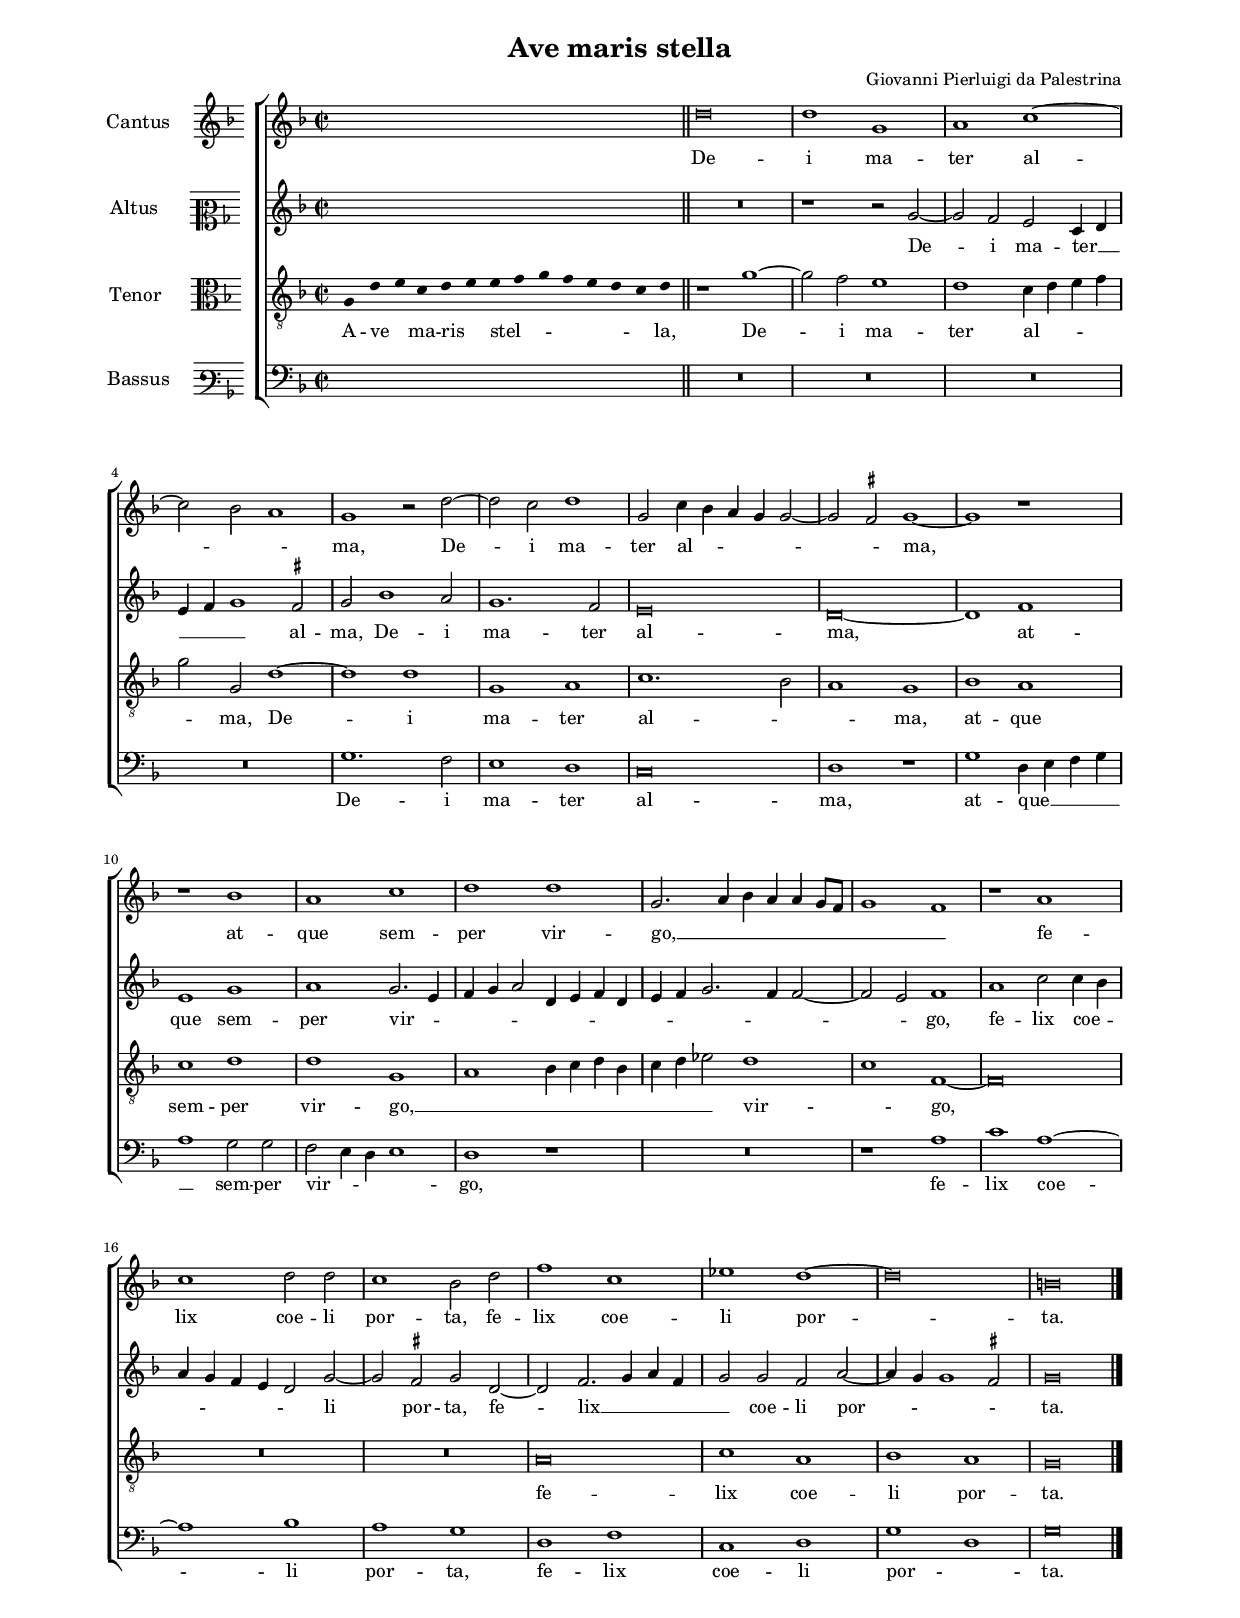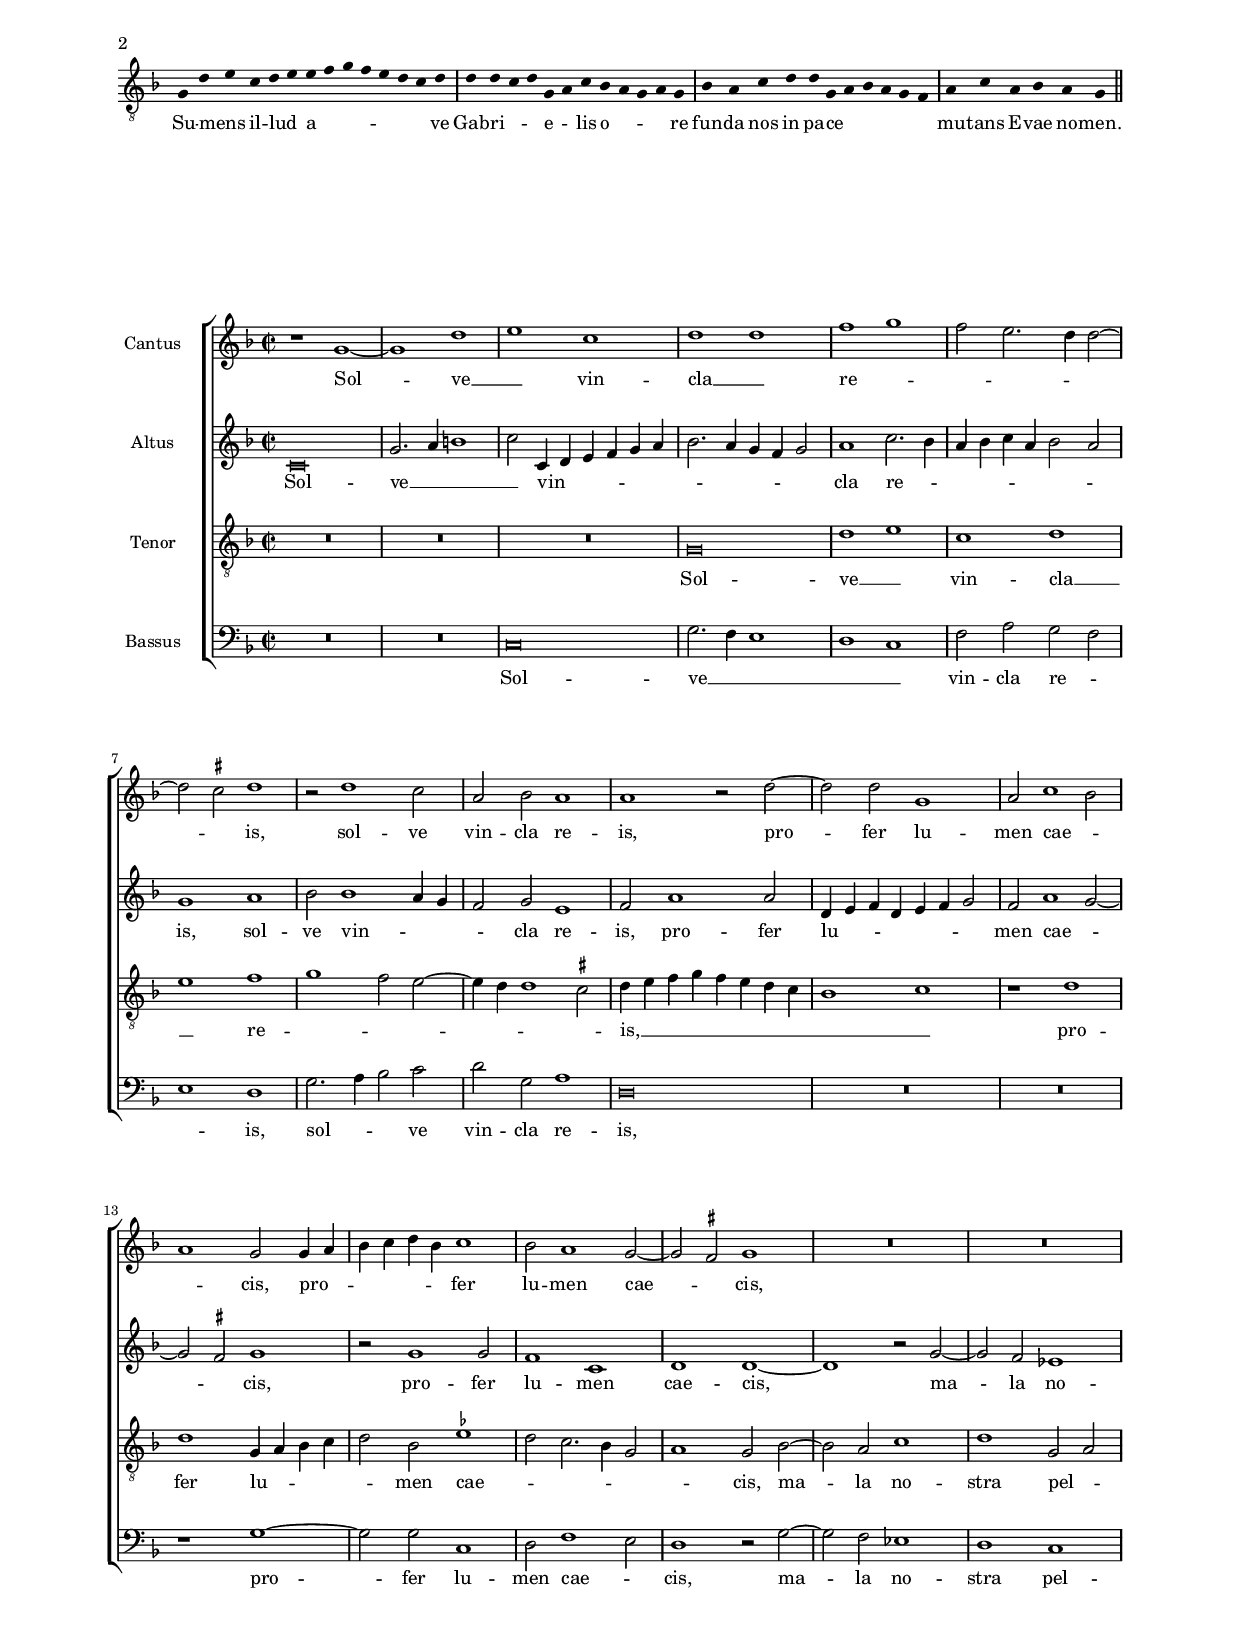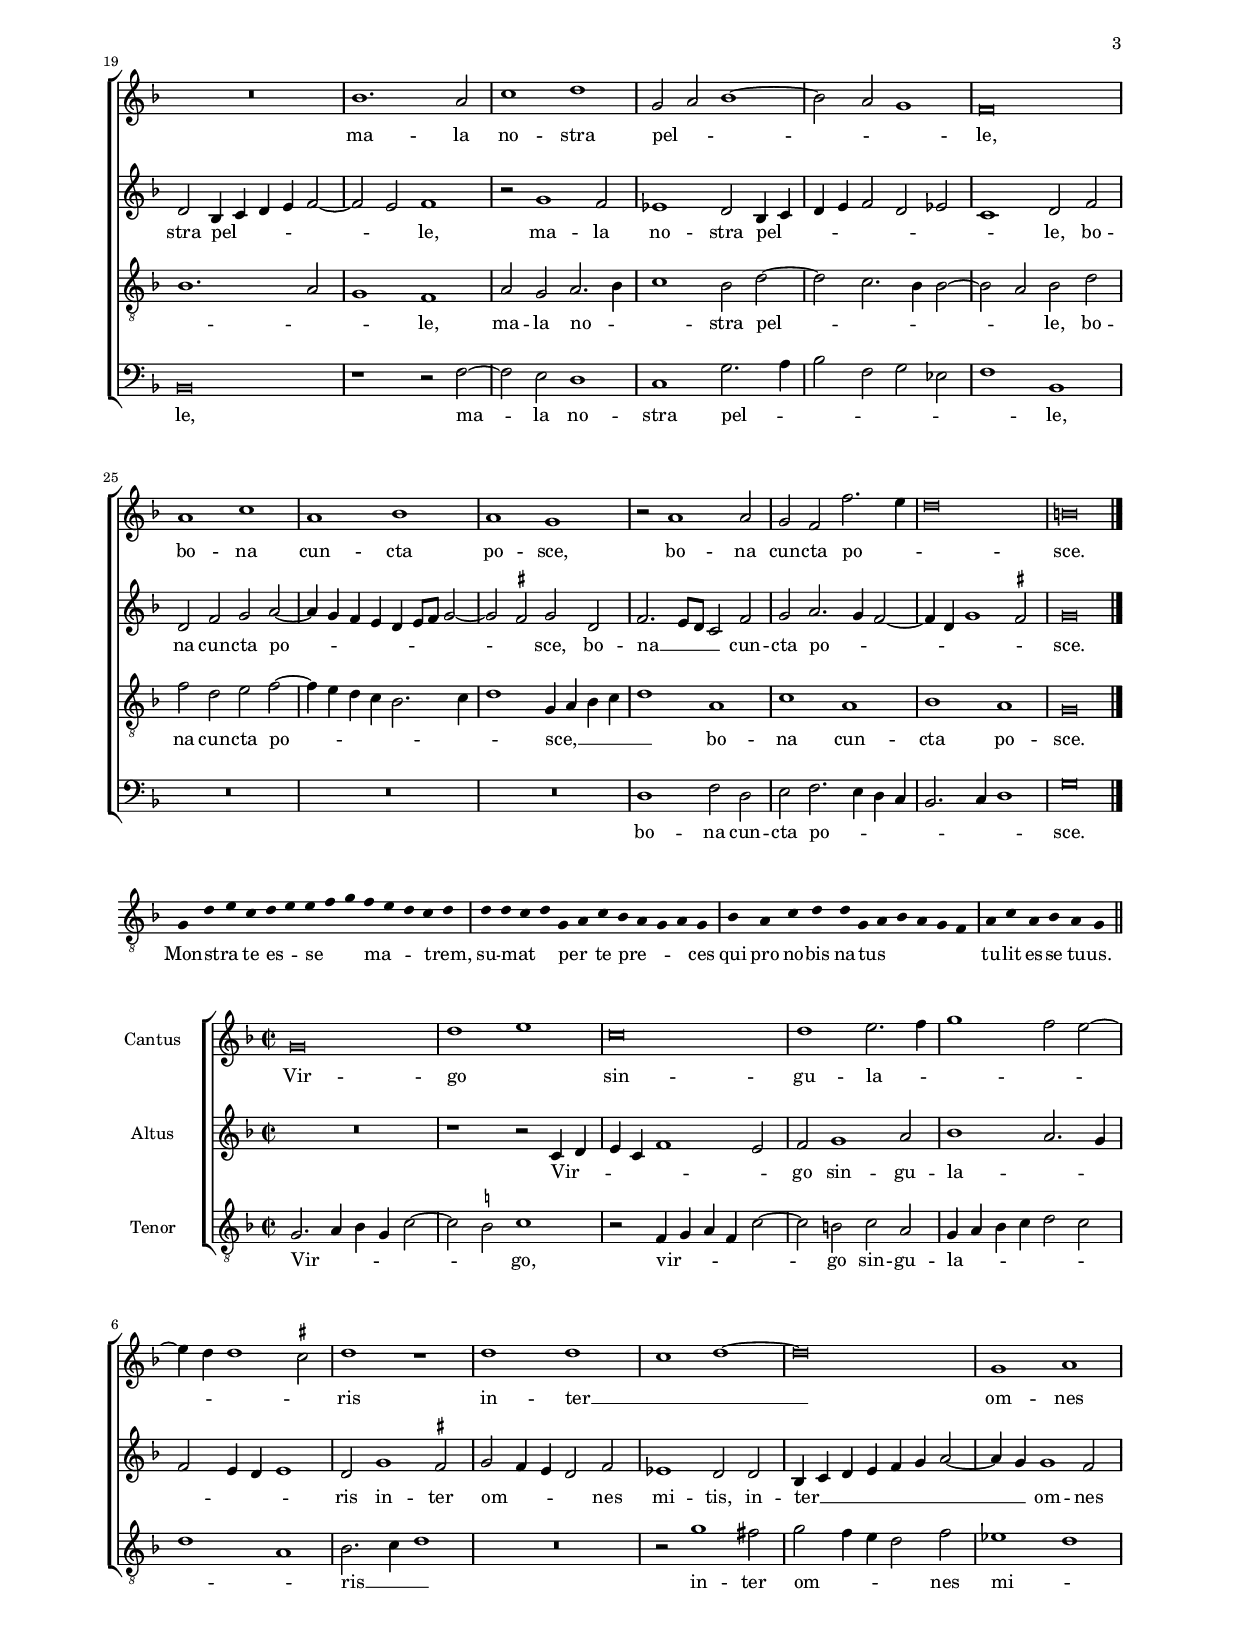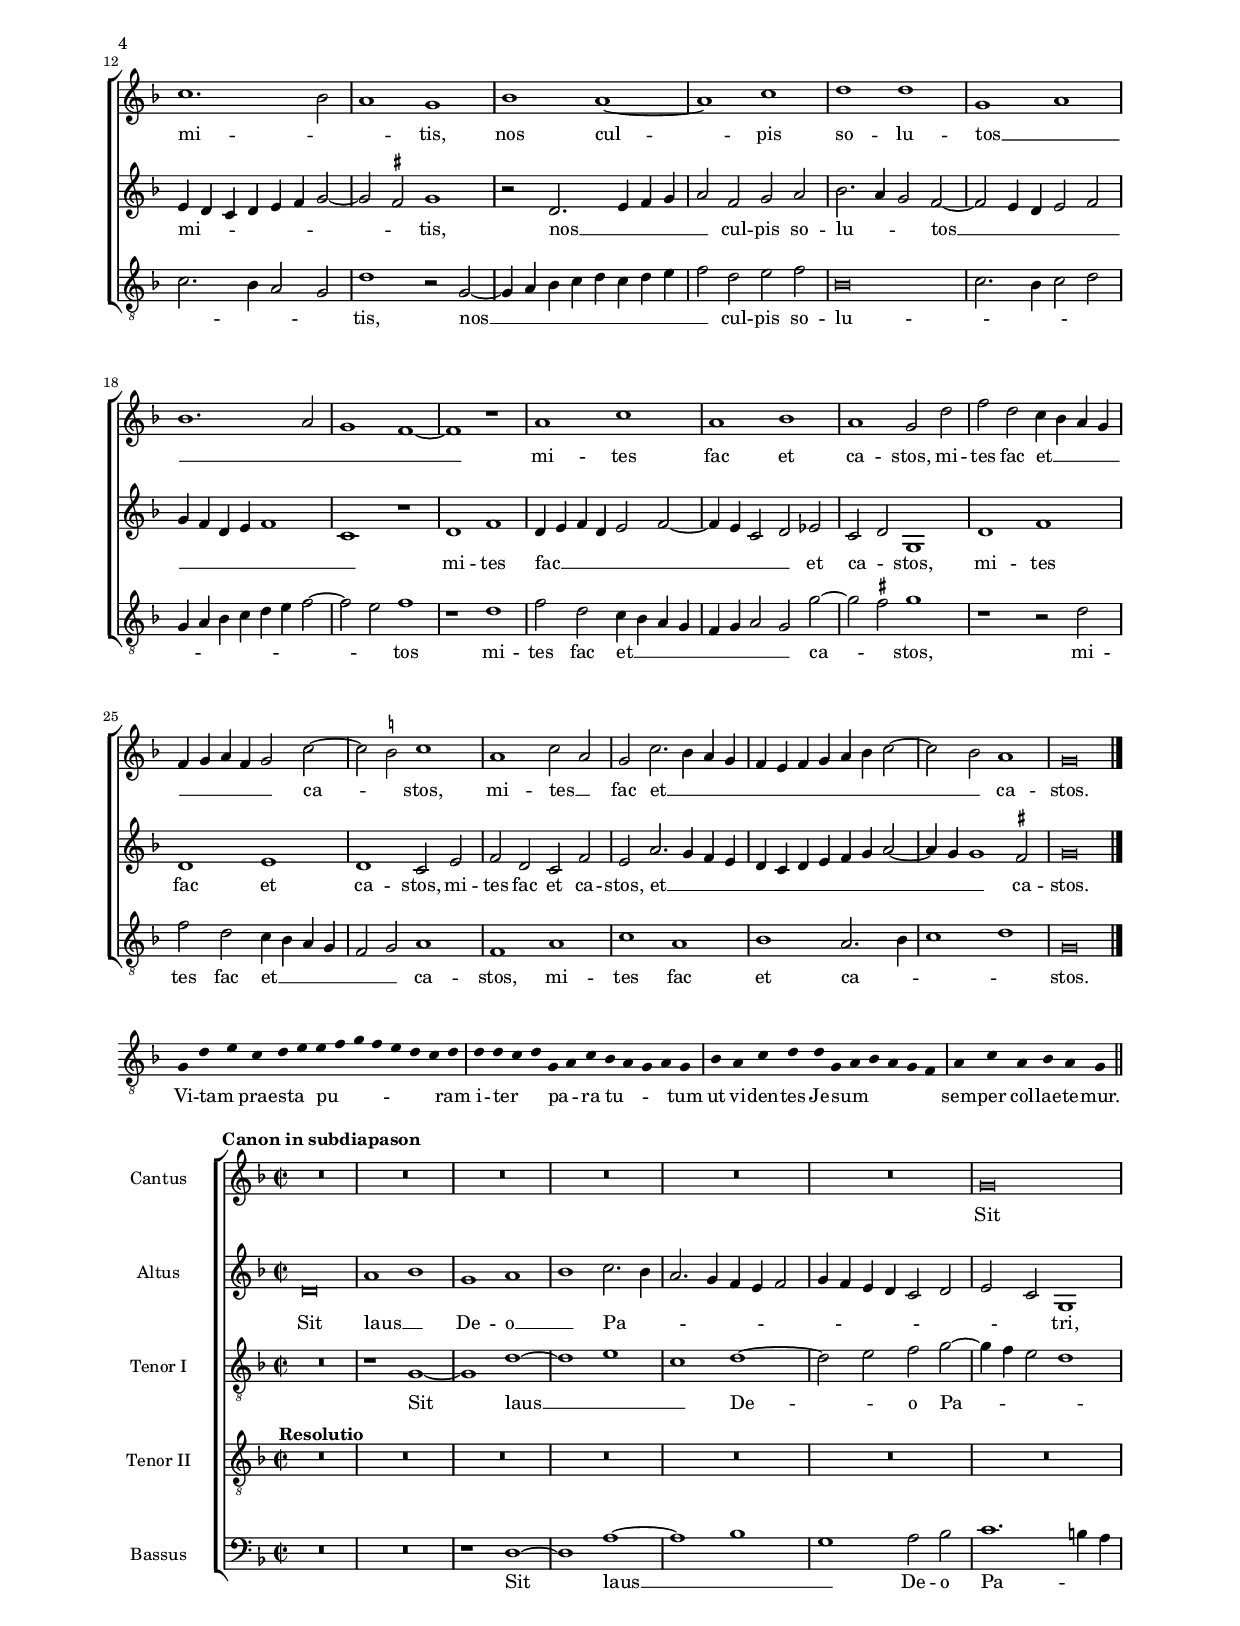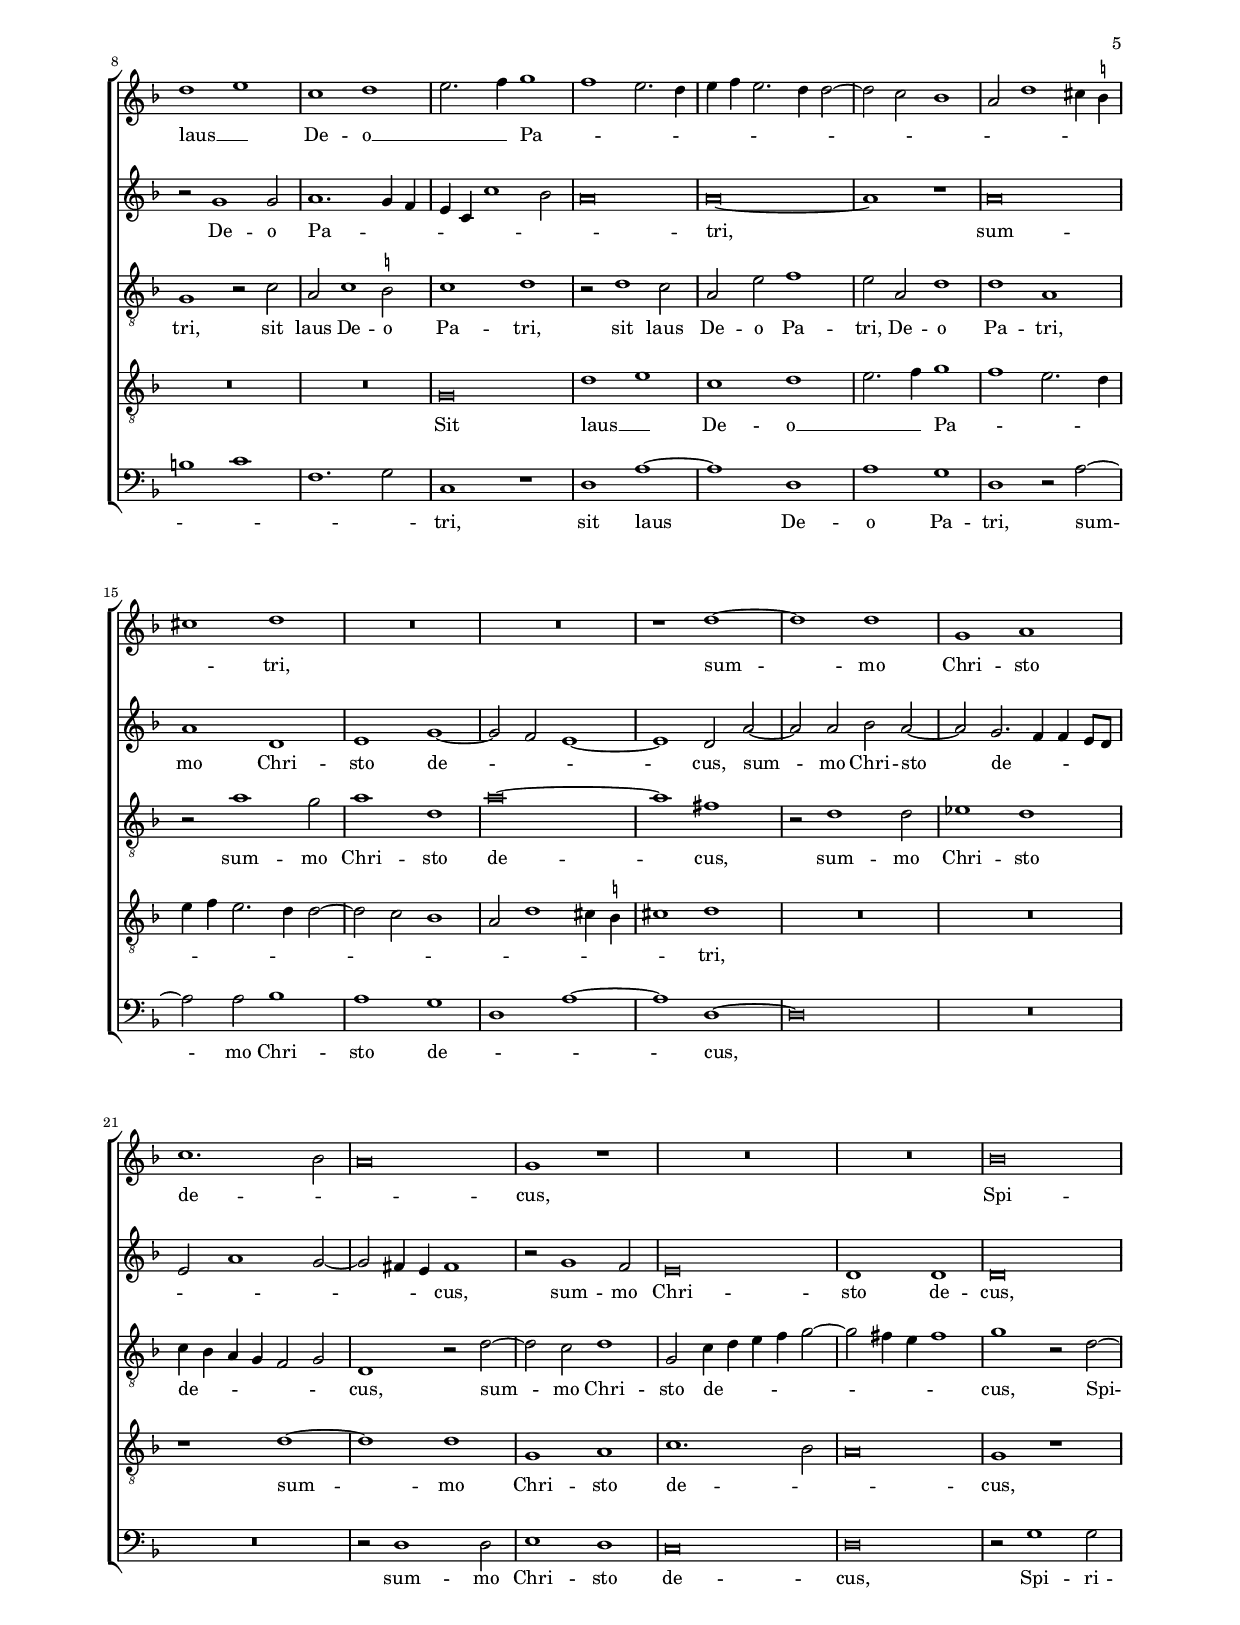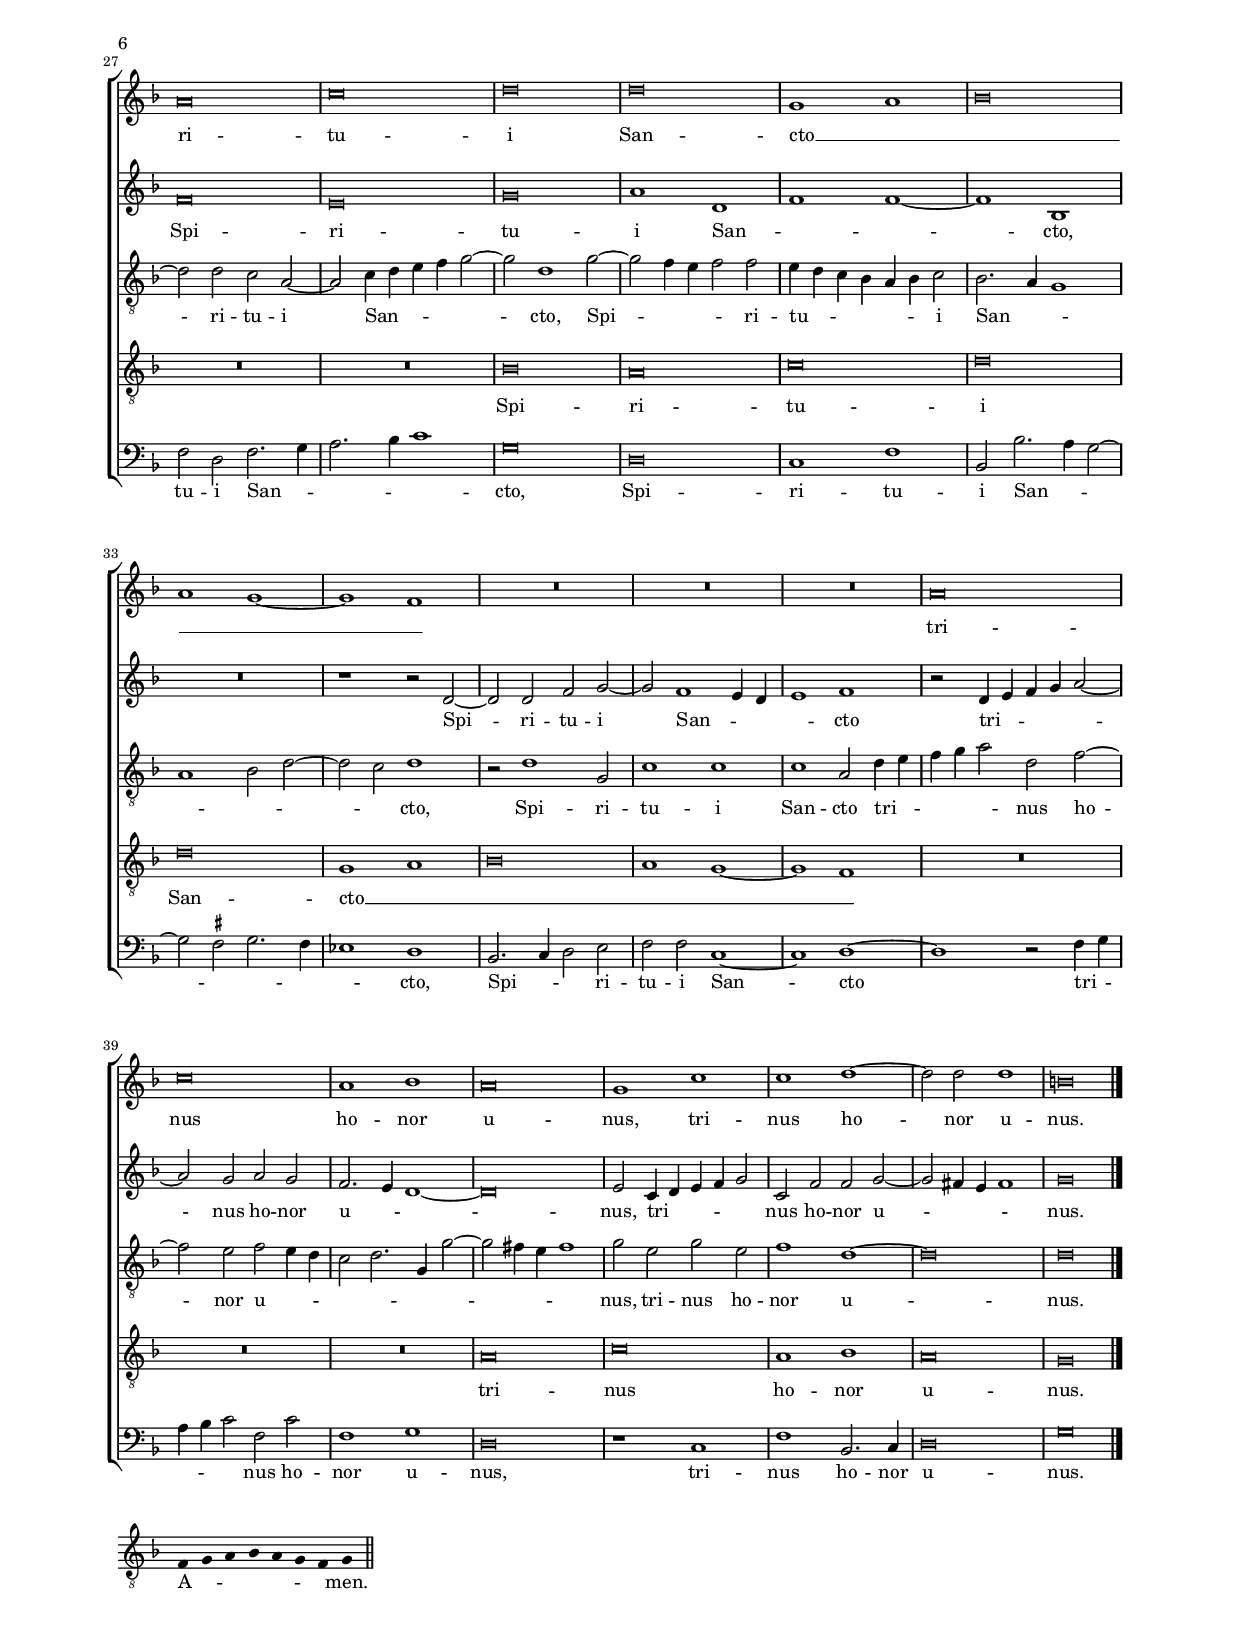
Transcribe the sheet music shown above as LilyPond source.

\version "2.18.2"
\include "deutsch.ly"
#(set-global-staff-size 15)
% #(set-default-paper-size "letter")
#(ly:set-option 'point-and-click #f)

\header
{
  title="Ave maris stella"
  composer="Giovanni Pierluigi da Palestrina"
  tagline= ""
}

\paper
	{
	top-margin = 1.5 \cm
	bottom-margin = 1.8 \cm
	left-margin = 2 \cm
	right-margin = 2 \cm
	ragged-bottom = ##f
	ragged-last-bottom = ##t
	print-page-number = ##t
	system-system-spacing = #'((basic-distance . 17) (minimum-distance . 14) (padding . 6) (strechability . 350))
        system-score-spacing = #'((basic-distance . 17) (minimum-distance . 14) (padding . 6) (strechability . 350))
%	systems-per-page = 3
%	min-systems-per-page = 3
%	markup-system-spacing #'basic-distance = #12
%	print-all-headers = ##t
	print-first-page-number = ##f
%	first-page-number = 1
        %	oddHeaderMarkup = \markup { \fill-line { \null \null \column \right-align { \fontsize #1 \fromproperty #'page:page-number-string \null } } }
        % evenHeaderMarkup = \markup { \column \right-align { \fontsize #1 \fromproperty #'page:page-number-string \null } }
	}

	
global = {
	\key f \major
	\time 2/2 \set Score.measureLength = #(ly:make-moment 14/4)
        \skip 4*14 \bar "||" % Tenor intonation
        \newSpacingSection
        \set Score.currentBarNumber = #1
        \set Score.measureLength = #(ly:make-moment 2/1)
        \skip 1*42 \bar "|." \pageBreak
	% \time 3/1 \once \override Score.TimeSignature.style = #'single-digit \newSpacingSection
	}

	ficta = { \once \set suggestAccidentals = ##t }
	
	forget = #(define-music-function (parser location music) (ly:music?) #{
		\accidentalStyle forget
		$music
		\accidentalStyle default
		#})
        % \mark \markup { \fontsize #-3 \note  #"1" #1 = \fontsize #-3 \note #"1." #1 }

        

incipitcantus = \markup { \score {
	{
	\set Staff.instrumentName = \markup { \fontsize #1 "Cantus" }
	\key f \major
	\clef violin
	s4 \bar ""
	}
	\layout  {
	raggedright = ##t
	indent = 1.8 \cm
	line-width = 2.6 \cm
	\context { \Staff \remove Time_signature_engraver }
	\override Staff.Clef.Y-extent = #'(0 . 0)
	}} \hspace #1 }
	
      
incipitaltus = \markup { \score {
	{
	\set Staff.instrumentName = \markup { \fontsize #1 "Altus" }
	\key f \major
	\clef mezzosoprano
	s4 \bar ""
	}
	\layout  {
	raggedright = ##t
	indent = 1.8 \cm
	line-width = 2.6 \cm
	\context { \Staff \remove Time_signature_engraver }
	\override Staff.Clef.Y-extent = #'(0 . 0)
	}} \hspace #1 }


incipittenor = \markup { \score {
	{
	\set Staff.instrumentName = \markup { \fontsize #1 "Tenor" }
	\key f \major
	\clef alto
	s4 \bar ""
	}
	\layout  {
	raggedright = ##t
	indent = 1.8 \cm
	line-width = 2.6 \cm
	\context { \Staff \remove Time_signature_engraver }
	\override Staff.Clef.Y-extent = #'(0 . 0)
	}} \hspace #1 }
         
      
incipitbassus = \markup { \score {
	{
	\set Staff.instrumentName = \markup { \fontsize #1 "Bassus" }
	\key f \major
	\clef varbaritone
	s4 \bar ""
	}
	\layout  {
	raggedright = ##t
	indent = 1.8 \cm
	line-width = 2.6 \cm
	\context { \Staff \remove Time_signature_engraver }
	\override Staff.Clef.Y-extent = #'(0 . 0)
	}} \hspace #1 }


cantus =  \relative c''
	{
        s4*14  % Intonation in the tenor
        d\breve
	d1 g,
	a1 c~
	c2 b a1
%5
	g1 r2 d'~ |
	d2 c d1
	g,2 c4 b a g g2~
	g2 \ficta fis g1~
	g1 r
%10
	r1 b |
	a1 c
	d1 d
	g,2. a4 b a a g8 f
	g1 f
%15
	r1 a |
	c1 d2 d
	c1 b2 d
	f1 c
	es1 d~
%20
	d\breve |
	h\breve |
	}

altus =  \relative c'
	{
        s4*14  % Intonation in the tenor
        R\breve
	r1 r2 g'~
	g2 f e c4 d
	e4 f g1 \ficta fis2
%5
	g2 b1 a2 |
	g1. f2
	e\breve
	d\breve~
	d1 f
%10
	e1 g |
	a1 g2. e4
	f4 g a2 d,4 e f d
	e4 f g2. f4 f2~
	f2 e f1
%15
	a1 c2 c4 b |
	a4 g f e d2 g~
	g2 \ficta fis g d~
	d2 f2. g4 a f
	g2 g f a~
%20
	a4 g g1 \ficta fis2 |
	g\breve |
	}


tenor =  \relative c'
	{
	\override Stem.transparent = ##t
        g4 d' e c d e e f g f e d c d
        \override Stem.transparent = ##f
	r1 g~
	g2 f e1
        d1 c4 d e f
        g2 g, d'1~
%5
	d1 d |
	g,1 a
	c1. b2
	a1 g
	b1 a
%10
	c1 d |
	d1 g,
	a1 b4 c d b
	c4 d es2 d1
	c1 f,~
%15
	f\breve |
	R\breve
	R\breve
	a\breve
	c1 a
%20
	b1 a |
	g\breve |
	}
	

bassus  =  \relative c
	{
        s4*14  % Intonation in the tenor
        R\breve
	R\breve
	R\breve
	R\breve
%5
	g'1. f2 |
	e1 d
	c\breve
	d1 r
	g1 d4 e f g
%10
	a1 g2 g |
	f2 e4 d e1
	d1 r
	R\breve
	r1 a'
%15
	c1 a~ |
	a1 b
	a1 g
	d1 f
	c1 d
%20
	g1 d |
	g\breve |
	}

lyricscantus = \lyricmode {
	De -- i ma -- ter al -- _ _ ma,
        De -- i ma -- ter al -- _ _ _ _ _ ma,
        at -- que sem -- per vir -- go, __ _ _ _ _ _ _ _ _
        fe -- lix coe -- li por -- ta,
        fe -- lix coe -- li por -- ta.
	}


lyricsaltus = \lyricmode {
	De -- i ma -- ter __ _ _ _ _ al -- ma,
        De -- i ma -- ter al -- ma,
        at -- que sem -- per vir -- _ _ _ _ _ _ _ _ _ _ _ _ _ _ go,
        fe -- lix coe -- _ _ _ _ _ _ li por -- ta,
        fe -- lix __ _ _ _ _ coe -- li por -- _ _ _ ta.
	}


lyricstenor = \lyricmode {
        A -- ve _ ma -- ris _ stel -- _ _ _ _ _ _ la,
	De -- i ma -- ter al -- _ _ _ _ ma,
        De -- i ma -- ter al -- _ _ ma,
        at -- que sem -- per vir -- go, __ _ _ _ _ _ _ _ _
        vir -- _ go,
        fe -- lix coe -- li por -- ta.
	}


lyricsbassus = \lyricmode {
	De -- i ma -- ter al -- ma,
        at -- que __ _ _ _ _ sem -- per vir -- _ _ _ go,
        fe -- lix coe -- li por -- ta,
        fe -- lix coe -- li por -- _ ta.
	}


\score
	{  
	% \transpose { 
	\new ChoirStaff \with { \override StaffGrouper.staff-staff-spacing.basic-distance = #12 }
	<<

	\new Staff << \global
	\new Voice="v1" {
		\set Staff.instrumentName=\incipitcantus
		\set Staff.midiInstrument = "reed organ"
		\clef violin
		\cantus }
	\new Lyrics \lyricsto "v1" {\lyricscantus }
	>>


	\new Staff << \global
	\new Voice="v2" {
		\set Staff.instrumentName=\incipitaltus
		\set Staff.midiInstrument = "reed organ"
		\clef violin 
		\altus}
	\new Lyrics \lyricsto "v2" {\lyricsaltus }
	>>


	\new Staff << \global
	\new Voice="v3" {
		\set Staff.instrumentName=\incipittenor
		\set Staff.midiInstrument = "reed organ"
		\clef "G_8"
		\tenor }
	\new Lyrics \lyricsto "v3" {\lyricstenor }
	>>


	\new Staff << \global
	\new Voice="v4" {
		\set Staff.instrumentName=\incipitbassus
		\set Staff.midiInstrument = "reed organ"
		\clef bass 
		\bassus }
	\new Lyrics \lyricsto "v4" {\lyricsbassus}
	>>

	>>
	% } % transpose
	

	\layout
	{
	indent = 2.5\cm
	\context { \Staff \override TimeSignature.break-visibility = #end-of-line-invisible }
%	\context { \Lyrics \override VerticalAxisGroup.nonstaff-relatedstaff-spacing.padding = #2 }
%	\context { \Lyrics \override LyricText.font-size = #1 }
%	\context { \Staff \override InstrumentName.X-offset = #'-25 }
%	\context { \Voice \override Slur.transparent = ##t }
%	\context { \Voice \override AccidentalSuggestion.avoid-slur = #'ignore }
%	\context { \Voice \override AccidentalSuggestion.outside-staff-priority = ##f }
	\context { \Score \override BarNumber.padding = #2 }
	\context { \Voice \override NoteHead.style = #'baroque }
	}
	
\midi
	{
	\tempo 2 = 90
	}
	
}


%%%%%%%%%%%%%%%%%%%%%%%%%%%%%   SUMENS ILLUD AVE - PLAINCHANT

global = {
	\key f \major
        \override Staff.TimeSignature.stencil = #'()
        \set Score.timing = ##f
	\time 2/2 \set Score.measureLength = #(ly:make-moment 14/4)
        \skip 4*14
        \set Score.measureLength = #(ly:make-moment 12/4)
        \skip 4*12
        \set Score.measureLength = #(ly:make-moment 11/4)
        \skip 4*11
       \set Score.measureLength = #(ly:make-moment 6/4)
        }

tenor =  \relative c'
	{
	\override Stem.transparent = ##t
        g4 d' e c d e e f g f e d c d \bar "|"|
        d4 d c d g, a c b a g a g \bar "|"
        b4 a c d d g, a b a g f \bar "|"
        a4 c a b a g \bar "||"|	
	}

lyricstenor = \lyricmode {
        Su -- mens _ il -- lud _ a -- _ _ _ _ _ _ ve
        Gab -- ri -- _ _ e -- _ lis o -- _ _ _ re
        fun -- da nos in pa -- ce _ _ _ _ _ 
        mu -- tans E -- vae no -- men.
        }

\score	
        {
        % \transpose {    
	\new ChoirStaff \with { \override StaffGrouper.staff-staff-spacing.basic-distance = #12 }
	<<

	\new Staff << \global
	\new Voice="v3" {
		\set Staff.midiInstrument = "reed organ"
		\clef "G_8"
		\tenor }
	\new Lyrics \lyricsto "v3" {\lyricstenor }
	>>
        >>
	% } % transpose
	

	\layout
	{
	indent = 0\cm
	\context { \Staff \override TimeSignature.break-visibility = #end-of-line-invisible }
%	\context { \Lyrics \override VerticalAxisGroup.nonstaff-relatedstaff-spacing.padding = #2 }
%	\context { \Lyrics \override LyricText.font-size = #1 }
%	\context { \Staff \override InstrumentName.X-offset = #'-25 }
%	\context { \Voice \override Slur.transparent = ##t }
%	\context { \Voice \override AccidentalSuggestion.avoid-slur = #'ignore }
%	\context { \Voice \override AccidentalSuggestion.outside-staff-priority = ##f }
	\context { \Score \override BarNumber.padding = #2 }
	\context { \Voice \override NoteHead.style = #'baroque }
	}
    }
    

%%%%%%%%%%%%%%%%%%%%%%%%%%%%%   SOLVE VINCLA REIS


	
global = {
	\key f \major
	\time 2/2 \set Score.measureLength = #(ly:make-moment 2/1)
        \skip 1*62 \bar "|."
	}

	ficta = { \once \set suggestAccidentals = ##t }
	
	forget = #(define-music-function (parser location music) (ly:music?) #{
		\accidentalStyle forget
		$music
		\accidentalStyle default
		#})
       

cantus =  \relative c''
	{
        r1 g~
	g1 d'
	e1 c
	d1 d
%5
	f1 g |
	f2 e2. d4 d2~
	d2 \ficta cis d1
	r2 d1 c2
	a2 b a1
%10
	a1 r2 d~ |
	d2 d g,1
	a2 c1 b2
	a1 g2 g4 a
	b4 c d b c1
%15
	b2 a1 g2~ |
	g2 \ficta fis g1
	R\breve
	R\breve
	R\breve
%20
	b1. a2 |
	c1 d
	g,2 a b1~
	b2 a g1
	f\breve
%25
	a1 c |
	a1 b
	a1 g
	r2 a1 a2
	g2 f f'2. e4
%30
	d\breve |
	h\breve |
	}


altus =  \relative c'
	{
	c\breve	
	g'2. a4 h1
	c2 c,4 d e f g a
        b2. a4 g f g2
%5
	a1 c2. b4 |
	a4 b c a b2 a
	g1 a
	b2 b1 a4 g
	f2 g e1
%10
	f2 a1 a2 |
	d,4 e f d e f g2
	f2 a1 g2~
	g2 \ficta fis g1
	r2 g1 g2
%15
	f1 c |
	d1 d~
	d1 r2 g~
	g2 f es1
	d2 b4 c d e f2~
%20
	f2 e f1 |
	r2 g1 f2
	es1 d2 b4 c
	d4 e f2 d es
	c1 d2 f
%25
	d2 f g a2~ |
	a4 g f e d e8 f g2~
	g2 \ficta fis g d
	f2. e8 d c2 f
	g2 a2. g4 f2~
%30
	f4 d g1 \ficta fis2 |
	g\breve |
	}


tenor =  \relative c'
	{
	R\breve
	R\breve
	R\breve
	g\breve
%5
	d'1 e |
	c1 d
	e1 f
	g1 f2 e~
	e4 d d1 \ficta cis2
%10
	d4 e f g f e d c |
	b1 c
	r1 d
	d1 g,4 a b c
	d2 b \ficta es1
%15
	d2 c2. b4 g2 |
	a1 g2 b~
	b2 a c1
	d1 g,2 a
	b1. a2
%20
	g1 f |
	a2 g a2. b4
	c1 b2 d~
	d2 c2. b4 b2~
	b2 a b d
%25
	f2 d e f~ |
	f4 e d c b2. c4
	d1 g,4 a b c
	d1 a
	c1 a
%30
	b1 a |
	g\breve |
	}

	
bassus  =  \relative c
	{
	R\breve	
	R\breve
	c\breve
	g'2. f4 e1
%5
	d1 c |
	f2 a g f
	e1 d
	g2. a4 b2 c
	d2 g, a1 |
%10
	d,\breve |
	R\breve
	R\breve
	r1 g~
	g2 g c,1
%15
	d2 f1 e2 |
	d1 r2 g~
	g2 f es1
	d1 c
	b\breve
%20
	r1 r2 f'~ |
	f2 e d1
	c1 g'2. a4
	b2 f g es
	f1 b,
%25
	R\breve |
	R\breve
	R\breve
	d1 f2 d
	e2 f2. e4 d c
%30
	b2. c4 d1 |
	g\breve |
	}


lyricscantus = \lyricmode {
	Sol -- ve __ _ vin -- cla __ _ re -- _ _ _ _ _ _ is,
        sol -- ve vin -- cla re -- is,
        pro -- fer lu -- men cae -- _ _ cis,
        pro -- _ _ _ _ _ fer lu -- men cae -- _ cis,
        ma -- la no -- stra pel -- _ _ _ _ le,
        bo -- na cun -- cta po -- sce,
        bo -- na cun -- cta po -- _ _ sce.
	}


lyricsaltus = \lyricmode {
	Sol -- ve __ _ _ _ vin -- _ _ _ _ _ _ _ _ _ _ cla re -- _ _ _ _ _ _ _ is,
        sol -- ve vin -- _ _ _ cla re -- is,
        pro -- fer lu -- _ _ _ _ _ _ men cae -- _ _ cis,
        pro -- fer lu -- men cae -- cis,
        ma -- la no -- stra pel -- _ _ _ _ _ le,
        ma -- la no -- stra pel -- _ _ _ _ _ _ _ le,
        bo -- na cun -- cta po -- _ _ _ _ _ _ _ _ sce,
        bo -- na __ _ _ _ cun -- cta po -- _ _ _ _ _ sce.
	}


lyricstenor = \lyricmode {
	Sol -- ve __ _ vin -- cla __ _ re -- _ _ _ _ _ _ is, __ _ _ _ _ _ _ _ _ _
        pro -- fer lu -- _ _ _ _ men cae -- _ _ _ _ _ cis,
        ma -- la no -- stra pel -- _ _ _ _ le,
        ma -- la no -- _ _ stra pel -- _ _ _ _ le,
        bo -- na cun -- cta po -- _ _ _ _ _ _ sce, __ _ _ _ _
        bo -- na cun -- cta po -- sce.
	}


lyricsbassus = \lyricmode {
        Sol -- ve __ _ _ _ _ vin -- cla re -- _ _ is,
        sol -- _ _ ve vin -- cla re -- is,
        pro -- fer lu -- men cae -- _ cis,
        ma -- la no -- stra pel -- le,
        ma -- la no -- stra pel -- _ _ _ _ _ _ le,
        bo -- na cun -- cta po -- _ _ _ _ _ _ sce.
	}



\score
	{  
	% \transpose { 
	\new ChoirStaff \with { \override StaffGrouper.staff-staff-spacing.basic-distance = #12 }
	<<

	\new Staff << \global
	\new Voice="v1" {
		\set Staff.instrumentName="Cantus"
		\set Staff.midiInstrument = "reed organ"
		\clef violin
		\cantus }
	\new Lyrics \lyricsto "v1" {\lyricscantus }
	>>
        
	\new Staff << \global
	\new Voice="v2" {
		\set Staff.instrumentName="Altus"
		\set Staff.midiInstrument = "reed organ"
		\clef violin 
		\altus}
	\new Lyrics \lyricsto "v2" {\lyricsaltus }
	>>


	\new Staff << \global
	\new Voice="v3" {
		\set Staff.instrumentName="Tenor"
		\set Staff.midiInstrument = "reed organ"
		\clef "G_8"
		\tenor }
	\new Lyrics \lyricsto "v3" {\lyricstenor }
	>>
        
        
	\new Staff << \global
	\new Voice="v4" {
		\set Staff.instrumentName="Bassus"
		\set Staff.midiInstrument = "reed organ"
		\clef bass
		\bassus }
	\new Lyrics \lyricsto "v4" {\lyricsbassus }
	>>
	>>
	% } % transpose

	\layout
	{
	indent = 1.6 \cm
%	\context { \Lyrics \override VerticalAxisGroup.nonstaff-relatedstaff-spacing.padding = #2 }
%	\context { \Lyrics \override LyricText.font-size = #1 }
	\context { \Staff \override TimeSignature.break-visibility = #end-of-line-invisible }
%	\context { \Staff \override InstrumentName.X-offset = #'-25 }
%	\context { \Voice \override Slur.transparent = ##t }
%	\context { \Voice \override AccidentalSuggestion.avoid-slur = #'ignore }
%	\context { \Voice \override AccidentalSuggestion.outside-staff-priority = ##f }
	\context { \Score \override BarNumber.padding = #2 }
	\context { \Voice \override NoteHead.style = #'baroque }
	}

\midi
	{
    	\tempo 2 = 90
	}
	
}


%%%%%%%%%%%%%%%%%%%%%%%%%%%%%   MONSTRA TE ESSE MATREM - PLAINCHANT


global = {
	\key f \major
        \override Staff.TimeSignature.stencil = #'()
        \set Score.timing = ##f
%	\time 2/2 \set Score.measureLength = #(ly:make-moment 3/1) - első sor
        \skip 1*3
%       \set Score.measureLength = #(ly:make-moment 13/4) - második sor
        \skip 4*13
        \skip 4*13
%       \set Score.measureLength = #(ly:make-moment 3/1) - negyedik sor
        }

tenor =  \relative c'
	{
	\override Stem.transparent = ##t
        g4 d' e c d e e f g f e d c d \bar "|"|
        d4 d c d g, a c b a g a g \bar "|"|
        b4 a c d d g, a b a g f \bar "|"
        a4 c a b a g \bar "||"|	
	}

lyricstenor = \lyricmode {
        Mon -- stra _ te es -- _ se _ _ ma -- _ _ _ trem,
        su -- mat _ _ per _ te pre -- _ _ _ ces
        qui pro no -- bis na -- tus _ _ _ _ _
        tu -- lit es -- se tu -- us.
        }

\score	
        {
        % \transpose {    
	\new ChoirStaff \with { \override StaffGrouper.staff-staff-spacing.basic-distance = #12 }
	<<

	\new Staff << \global
	\new Voice="v3" {
		\set Staff.midiInstrument = "reed organ"
		\clef "G_8"
		\tenor }
	\new Lyrics \lyricsto "v3" {\lyricstenor }
	>>
        >>
	% } % transpose
	

	\layout
	{
	indent = 0\cm
	\context { \Staff \override TimeSignature.break-visibility = #end-of-line-invisible }
	\context { \Score \override BarNumber.padding = #2 }
	}
    }


%%%%%%%%%%%%%%%%%%%%%%%%%%   VIRGO SINGULARIS


	
global = {
	\key f \major
	\time 2/2 \set Score.measureLength = #(ly:make-moment 2/1)
        \skip 1*62 \bar "|."
	}

	ficta = { \once \set suggestAccidentals = ##t }
	
	forget = #(define-music-function (parser location music) (ly:music?) #{
		\accidentalStyle forget
		$music
		\accidentalStyle default
		#})
       

cantus =  \relative c''
	{
        g\breve
	d'1 e
	c\breve
	d1 e2. f4
%5
	g1 f2 e~ |
	e4 d d1 \ficta cis2
	d1 r
	d1 d
	c1 d~
%10
	d\breve |
	g,1 a
	c1. b2
	a1 g
	b1 a~
%15
	a1 c |
	d1 d
	g,1 a
	b1. a2
	g1 f~
%20
	f1 r |
	a1 c
	a1 b
	a1 g2 d'
	f2 d c4 b a g
%25
	f4 g a f g2 c~ |
	c2 \ficta h c1
	a1 c2 a
	g2 c2. b4 a g
	f4 e f g a b c2~
%30
	c2 b a1 |
	g\breve |
	}


altus =  \relative c'
	{
	R\breve	
	r1 r2 c4 d
	e4 c f1 e2
        f2 g1 a2
%5
	b1 a2. g4 |
	f2 e4 d e1
	d2 g1 \ficta fis2
	g2 f4 e d2 f
	es1 d2 d
%10
	b4 c d e f g a2~ |
	a4 g g1 f2
	e4 d c d e f g2~
	g2 \ficta fis g1
	r2 d2. e4 f g
%15
	a2 f g a |
	b2. a4 g2 f~
	f2 e4 d e2 f
	g4 f d e f1
	c1 r
%20
	d1 f |
	d4 e f d e2 f~
	f4 e c2 d es
	c2 d g,1
	d'1 f
%25
	d1 e |
	d1 c2 e
	f2 d c f
	e2 a2. g4 f e
	d4 c d e f g a2~
%30
	a4 g g1 \ficta fis2 |
	g\breve |
	}


tenor =  \relative c'
	{
	g2. a4 b g c2~
	c2 \ficta h c1
	r2 f,4 g a f c'2~
	c2 h c a
%5
	g4 a b c d2 c |
	d1 a
	b2. c4 d1
	R\breve
	r2 g1 fis2
%10
	g2 f4 e d2 f |
	es1 d
	c2. b4 a2 g
	d'1 r2 g,~
	g4 a b c d c d e
%15
	f2 d e f |
	b,\breve
	c2. b4 c2 d
	g,4 a b c d e f2~
	f2 e f1
%20
	r1 d |
	f2 d c4 b a g
	f4 g a2 g g'~
	g2 \ficta fis g1
	r1 r2 d
%25
	f2 d c4 b a g |
	f2 g a1
	f1 a
	c1 a
	b1 a2. b4
%30
	c1 d |
	g,\breve |
	}


lyricscantus = \lyricmode {
	Vir -- go _ sin -- gu -- la -- _ _ _ _ _ _ _ ris
        in -- ter __ _ _ om -- nes mi -- _ _ tis,
        nos cul -- pis so -- lu -- tos __ _ _ _ _ _ 
        mi -- tes fac et ca -- stos,
        mi -- tes fac et __ _ _ _ _ _ _ _ _ ca -- _ stos,
        mi -- tes __ _ fac et __ _ _ _ _ _ _ _ _ _ _ _ ca -- stos.
	}


lyricsaltus = \lyricmode {
	Vir -- _ _ _ _ _ go sin -- gu -- la -- _ _ _ _ _ _ ris
        in -- ter om -- _ _ _ nes mi -- tis,
        in -- ter __ _ _ _ _ _ _ _ om -- nes mi -- _ _ _ _ _ _ _ tis,
        nos __ _ _ _ _ cul -- pis so -- lu -- _ _ tos __ _ _ _ _ _ _ _ _ _ _
        mi -- tes fac __ _ _ _ _ _ _ _ _ et ca -- _ stos,
        mi -- tes fac et ca -- stos,
        mi -- tes fac et ca -- stos,
        et __ _ _ _ _ _ _ _ _ _ _ _ _ ca -- stos.
	}


lyricstenor = \lyricmode {
	Vir -- _ _ _ _ _ go,
        vir -- _ _ _ _ go sin -- gu -- la -- _ _ _ _ _ _ _ ris __ _ _
        in -- ter om -- _ _ _ nes mi -- _ _ _ _ _ tis,
        nos __ _ _ _ _ _ _ _ _ cul -- pis so -- lu -- _ _ _ _ _ _ _ _ _ _ _ _ tos
        mi -- tes fac et __ _ _ _ _ _ _ _ ca -- _ stos,
        mi -- tes fac et __ _ _ _ _ _ ca -- stos,
        mi -- tes fac et ca -- _ _ _ stos.
	}


\score
	{  
	% \transpose { 
	\new ChoirStaff \with { \override StaffGrouper.staff-staff-spacing.basic-distance = #12 }
	<<

	\new Staff << \global
	\new Voice="v1" {
		\set Staff.instrumentName="Cantus"
		\set Staff.midiInstrument = "reed organ"
		\clef violin
		\cantus }
	\new Lyrics \lyricsto "v1" {\lyricscantus }
	>>
        
	\new Staff << \global
	\new Voice="v2" {
		\set Staff.instrumentName="Altus"
		\set Staff.midiInstrument = "reed organ"
		\clef violin 
		\altus}
	\new Lyrics \lyricsto "v2" {\lyricsaltus }
	>>


	\new Staff << \global
	\new Voice="v3" {
		\set Staff.instrumentName="Tenor"
		\set Staff.midiInstrument = "reed organ"
		\clef "G_8"
		\tenor }
	\new Lyrics \lyricsto "v3" {\lyricstenor }
	>>
	>>
	% } % transpose

	\layout
	{
	indent = 1.6 \cm
%	\context { \Lyrics \override VerticalAxisGroup.nonstaff-relatedstaff-spacing.padding = #2 }
%	\context { \Lyrics \override LyricText.font-size = #1 }
	\context { \Staff \override TimeSignature.break-visibility = #end-of-line-invisible }
%	\context { \Staff \override InstrumentName.X-offset = #'-25 }
%	\context { \Voice \override Slur.transparent = ##t }
%	\context { \Voice \override AccidentalSuggestion.avoid-slur = #'ignore }
%	\context { \Voice \override AccidentalSuggestion.outside-staff-priority = ##f }
	\context { \Score \override BarNumber.padding = #2 }
	\context { \Voice \override NoteHead.style = #'baroque }
	}

\midi
	{
    	\tempo 2 = 90
	}
	
}


%%%%%%%%%%%%%%%%%%%%%%%%%%%%%   VITAM PRAESTA PURAM - PLAINCHANT


global = {
	\key f \major
        \override Staff.TimeSignature.stencil = #'()
        \set Score.timing = ##f
%	\time 2/2 \set Score.measureLength = #(ly:make-moment 3/1) - első sor
        \skip 1*3
%       \set Score.measureLength = #(ly:make-moment 13/4) - második sor
        \skip 4*13
        \skip 4*13
%       \set Score.measureLength = #(ly:make-moment 3/1) - negyedik sor
        }

tenor =  \relative c'
	{
	\override Stem.transparent = ##t
        g4 d' e c d e e f g f e d c d \bar "|"|
        d4 d c d g, a c b a g a g \bar "|"|
        b4 a c d d g, a b a g f \bar "|"
        a4 c a b a g \bar "||"|	
	}

lyricstenor = \lyricmode {
        Vi -- tam _ prae -- sta _ pu -- _ _ _ _ _ _ ram
        i -- ter _ _ pa -- _ ra tu -- _ _ _ tum
        ut vi -- den -- tes Je -- sum _ _ _ _ _
        sem -- per col -- lae -- te -- mur.
        }

\score	
        {
        % \transpose {    
	\new ChoirStaff \with { \override StaffGrouper.staff-staff-spacing.basic-distance = #12 }
	<<

	\new Staff << \global
	\new Voice="v3" {
		\set Staff.midiInstrument = "reed organ"
		\clef "G_8"
		\tenor }
	\new Lyrics \lyricsto "v3" {\lyricstenor }
	>>
        >>
	% } % transpose
	

	\layout
	{
	indent = 0\cm
	\context { \Staff \override TimeSignature.break-visibility = #end-of-line-invisible }
	\context { \Score \override BarNumber.padding = #2 }
	}
    }



%%%%%%%%%%%%%%%%%%%%  SIT LAUS DEO


global = {
	\key f \major
	\time 2/2 \set Score.measureLength = #(ly:make-moment 2/1)
        \skip 1*90
        \bar "|."
	}

cantus  =  \relative c''
	{
        R\breve^\markup { \bold "Canon in subdiapason" }
	R\breve
	R\breve
	R\breve
%5
	R\breve |
	R\breve
	g\breve
	d'1 e
	c1 d
%10
	e2. f4 g1 |
	f1 e2. d4
	e4 f e2. d4 d2~
	d2 c b1
	a2 d1 cis4 \ficta h
%15
	cis1 d |
	R\breve
	R\breve
	r1 d~
	d1 d
%20
	g,1 a |
	c1. b2
	a\breve
	g1 r
	R\breve
%25
	R\breve |
	b\breve
	a\breve
	c\breve
	d\breve
%30
	d\breve |
	g,1 a
	b\breve
	a1 g~
	g1 f
%35
	R\breve |
	R\breve
	R\breve
	a\breve
	c\breve
%40
	a1 b |
	a\breve
	g1 c
	c1 d~
	d2 d d1
%45
	h\breve |
	}
        
	
altus =  \relative c'
        { 
	d\breve
	a'1 b
	g1 a
	b1 c2. b4
%5
	a2. g4 f e f2 |
	g4 f e d c2 d
	e2 c g1
	r2 g'1 g2
	a1. g4 f
%10
	e4 c c'1 b2 |
	a\breve
	a\breve~
	a1 r
	a\breve
%15
	a1 d, |
	e1 g~
	g2 f e1~
	e1 d2 a'~
	a2 a b a~
%20
	a2 g2. f4 f e8 d |
	e2 a1 g2~
	g2 fis4 e fis1
	r2 g1 f2
	e\breve
%25
	d1 d |
	d\breve
	f\breve
	e\breve
	g\breve
%30
	a1 d, |
	f1 f~
	f1 b,
	R\breve
	r1 r2 d~
%35
	d2 d f g~ |
	g2 f1 e4 d
	e1 f
	r2 d4 e f g a2~
	a2 g a g
%40
	f2. e4 d1~ |
	d\breve
	e2 c4 d e f g2
	c,2 f f g~
	g2 fis4 e fis1
%45
	g\breve |
	}


tenor =  \relative c'
	{
	R\breve
	r1 g~
	g1 d'~
	d1 e
%5
	c1 d~ |
	d2 e f g~
	g4 f e2 d1
	g,1 r2 c
	a2 c1 \ficta h2
%10
	c1 d |
	r2 d1 c2
	a2 e' f1
	e2 a, d1
	d1 a
%15
	r2 a'1 g2 |
	a1 d,
	a'\breve~
	a1 fis
	r2 d1 d2
%20
	es1 d |
	c4 b a g f2 g
	d1 r2 d'~
	d2 c d1
	g,2 c4 d e f g2~
%25
	g2 fis4 e fis1 |
	g1 r2 d~
	d2 d c a~
	a2 c4 d e f g2~
	g2 d1 g2~
%30
	g2 f4 e f2 f |
	e4 d c b a b c2
	b2. a4 g1
	a1 b2 d~
	d2 c d1
%35
	r2 d1 g,2 |
	c1 c
	c1 a2 d4 e
	f4 g a2 d, f~
	f2 e f e4 d
%40
	c2 d2. g,4 g'2~ |
	g2 fis4 e fis1
	g2 e g e
	f1 d~
	d\breve
%45
	d\breve |
	}


quintus  =  \relative c'
	{
        R\breve^\markup { \bold "Resolutio" }
	R\breve
	R\breve
	R\breve
%5
	R\breve |
	R\breve
	R\breve
	R\breve
	R\breve
%10
	g\breve |
	d'1 e
	c1 d
	e2. f4 g1
	f1 e2 . d4
%15
	e4 f e2. d4 d2~ |
	d2 c b1
	a2 d1 cis4 \ficta h
	cis1 d
	R\breve
%20
	R\breve |
	r1 d~ |
	d1 d
	g,1 a
	c1. b2
%25
	a\breve |
	g1 r
	R\breve
	R\breve
	b\breve
%30
	a\breve |
	c\breve
	d\breve
	d\breve
	g,1 a
%35
	b\breve |
	a1 g~
	g1 f
	R\breve
	R\breve
%40
	R\breve |
	a\breve
	c\breve
	a1 b
	a\breve
%45
	g\breve |
	}


bassus  =  \relative c
	{
	R\breve
	R\breve
	r1 d~
	d1 a'~
%5
	a1 b |
	g1 a2 b
	c1. h4 a
	h1 c
	f,1. g2
%10
	c,1 r |
	d1 a'~
	a1 d,
	a'1 g
	d1 r2 a'~
%15
	a2 a b1 |
	a1 g
	d1 a'~
	a1 d,~
	d\breve
%20
	R\breve |
	R\breve
	r2 d1 d2
	e1 d
	c\breve
%25
	d\breve |
	r2 g1 g2
	f2 d f2. g4
	a2. b4 c1
	g\breve
%30
	d\breve |
	c1 f
	b,2 b'2. a4 g2~
	g2 \ficta fis g2. \forget f4
	es1 d
%35
	b2. c4 d2 e |
	f2 f c1~
	c1 d~
	d1 r2 f4 g
	a4 b c2 f, c'
%40
	f,1 g |
	d\breve
	r1 c
	f1 b,2. c4
	d\breve
%45
	g\breve |
	}

lyricscantus = \lyricmode {
	Sit laus __ _ De -- o __ _ _ Pa -- _ _ _ _ _ _ _ _ _ _ _ _ _ _ _ tri,
        sum -- mo Chri -- sto de -- _ _ cus,
        Spi -- ri -- tu -- i San -- cto __ _ _ _ _ _
        tri -- nus ho -- nor u -- nus,
        tri -- nus ho -- nor u -- nus.
	}


lyricsaltus = \lyricmode {
	Sit laus __ _ De -- o __ _ Pa -- _ _ _ _ _ _ _ _ _ _ _ _ _ _ tri,
        De -- o Pa -- _ _ _ _ _ _ _ tri,
        sum -- mo Chri -- sto de -- _ _ cus,
        sum -- mo Chri -- sto de -- _ _ _ _ _ _ _ _ _ cus,
        sum -- mo Chri -- sto de -- cus,
        Spi -- ri -- tu -- i San -- _ _ cto,
        Spi -- ri -- tu -- i San -- _ _ _ cto
        tri -- _ _ _ _ nus ho -- nor u -- _ _ nus,
        tri -- _ _ _ _ nus ho -- nor u -- _ _ _ nus.
	}


lyricstenor = \lyricmode {
	Sit laus __ _ _ De -- _ o Pa -- _ _ _ tri,
        sit laus De -- o Pa -- tri,
        sit laus De -- o Pa -- tri,
        De -- o Pa -- tri,
        sum -- mo Chri -- sto de -- cus,
        sum -- mo Chri -- sto de -- _ _ _ _ _ cus,
        sum -- mo Chri -- sto de -- _ _ _ _ _ _ _ cus,
        Spi -- ri -- tu -- i San -- _ _ _ _ cto,
        Spi -- _ _ _ ri -- tu -- _ _ _ _ _ i San -- _ _ _ _ _ _ cto,
        Spi -- ri -- tu -- i San -- cto
        tri -- _ _ _ _ nus ho -- nor u -- _ _ _ _ _ _ _ _ _ nus,
        tri -- nus ho -- nor u -- nus.
	}


lyricsquintus = \lyricmode {
	Sit laus __ _ De -- o __ _ _ Pa -- _ _ _ _ _ _ _ _ _ _ _ _ _ _ _ tri,
        sum -- mo Chri -- sto de -- _ _ cus,
        Spi -- ri -- tu -- i San -- cto __ _ _ _ _ _
        tri -- nus ho -- nor u -- nus.
	}


lyricsbassus = \lyricmode {
	Sit laus __ _ _ De -- o Pa -- _ _ _ _ _ _ tri,
        sit laus De -- o Pa -- tri,
        sum -- mo Chri -- sto de -- _ _ cus,
        sum -- mo Chri -- sto de -- cus,
        Spi -- ri -- tu -- i San -- _ _ _ _ cto,
        Spi -- ri -- tu -- i San -- _ _ _ _ _ _ cto,
        Spi -- _ _ ri -- tu -- i San -- cto
        tri -- _ _ _ _ nus ho -- nor u -- nus,
        tri -- nus ho -- nor u -- nus.
	}


\score
{  
	% \transpose {
	\new ChoirStaff \with { \override StaffGrouper.staff-staff-spacing.basic-distance = #12 }
	<<

	\new Staff << \global
	\new Voice="v1" {
	  \set Staff.instrumentName= "Cantus"
		\set Staff.midiInstrument = "reed organ"
		\clef violin 
		\cantus}
	\new Lyrics \lyricsto "v1" {\lyricscantus }
	>>

        
        \new Staff << \global
	\new Voice="v2" {
	  \set Staff.instrumentName= "Altus"
		\set Staff.midiInstrument = "reed organ"
		\clef violin 
		\altus}
	\new Lyrics \lyricsto "v2" {\lyricsaltus }
	>>


	\new Staff <<\global
	\new Voice="v3" {
	  \set Staff.instrumentName= "Tenor I"
		\set Staff.midiInstrument = "reed organ"
		\clef "G_8"
		\tenor }
	\new Lyrics \lyricsto "v3" {\lyricstenor }
	>>


	\new Staff << \global
	\new Voice="v5" {
	  \set Staff.instrumentName= "Tenor II"
		\set Staff.midiInstrument = "reed organ"
		\clef "G_8"
		\quintus}
	\new Lyrics \lyricsto "v5" {\lyricsquintus }
	>>


	\new Staff <<\global
	\new Voice="v4" {
	  \set Staff.instrumentName= "Bassus"
		\set Staff.midiInstrument = "reed organ"
		\clef bass
		\bassus }
	\new Lyrics \lyricsto "v4" {\lyricsbassus}
	>>
	
	>>
	% } % transpose

	\layout
	{
	indent = 1.8 \cm
%	\context { \Lyrics \override VerticalAxisGroup.nonstaff-relatedstaff-spacing.padding = #2 }
%	\context { \Lyrics \override LyricText.font-size = #1 }
	\context { \Staff \override TimeSignature.break-visibility = #end-of-line-invisible }
%	\context { \Staff \override InstrumentName.X-offset = #'-25 }
%	\context { \Voice \override Slur.transparent = ##t }
%	\context { \Voice \override AccidentalSuggestion.avoid-slur = #'ignore }
%	\context { \Voice \override AccidentalSuggestion.outside-staff-priority = ##f }
	\context { \Score \override BarNumber.padding = #2 }
	\context { \Voice \override NoteHead.style = #'baroque }
	}

\midi
	{
	\tempo 2 = 90
	}

}


%%%%%%%%%%%%%%%%%%%%%%%%%%%%%   AMEN - PLAINCHANT


global = {
	\key f \major
        \override Staff.TimeSignature.stencil = #'()
        \set Score.timing = ##f
	\time 8/4
        }

tenor =  \relative c'
	{
	\override Stem.transparent = ##t
        f,4^\markup { \raise # 5 \transparent "X" } g a b a g f g \bar "||" |	
	}

lyricstenor = \lyricmode {
        A -- _ _ _ _ _ _ men.
        }

\score	
        {
        % \transpose {    
	\new ChoirStaff \with { \override StaffGrouper.staff-staff-spacing.basic-distance = #12 }
	<<

	\new Staff << \global
	\new Voice="v3" {
		\set Staff.midiInstrument = "reed organ"
		\clef "G_8"
		\tenor }
	\new Lyrics \lyricsto "v3" {\lyricstenor }
	>>
        >>
	% } % transpose
	

	\layout
	{
	indent = 0\cm
	\context { \Staff \override TimeSignature.break-visibility = #end-of-line-invisible }
	\context { \Score \override BarNumber.padding = #2 }
	}
    }



% EOF
